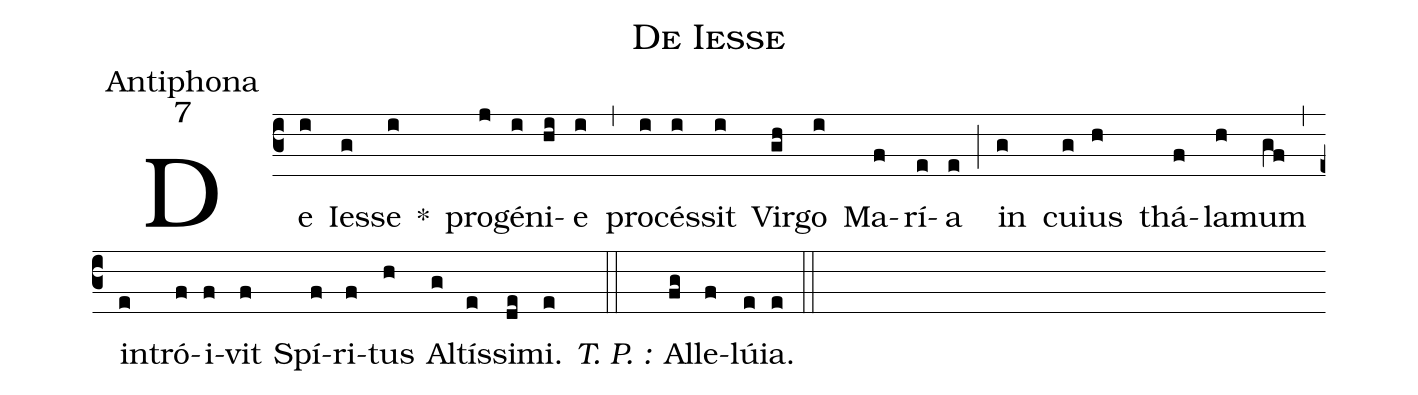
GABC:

name:De Iesse;
office-part:Antiphona;
mode:7;
%%
(c3)De(i) Ies(g)se(i) *() pro(j)gé(i)ni(hi)e(i) (,) pro(i)cés(i)sit(i) Vir(gh)go(i) Ma(f)rí(e)a(e) (;) in(g) cu(g)ius(h) thá(f)la(h)mum(gf) (,) in(e)tró(f)i(f)vit(f) Spí(f)ri(f)tus(h) Al(g)tís(e)si(de)mi.(e) (::) <i>T. P. :</i> Al(fg)le(f)lú(e)ia.(e) (::)
